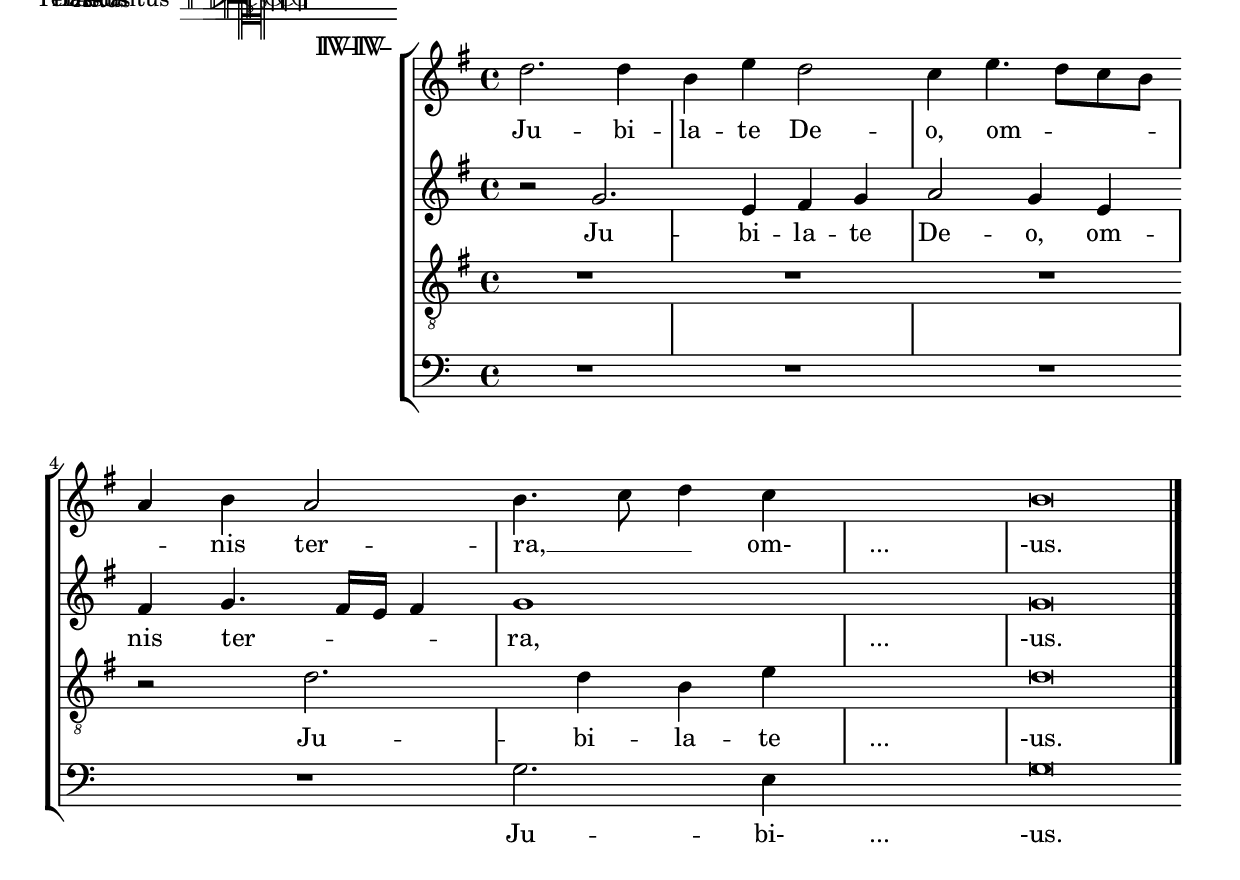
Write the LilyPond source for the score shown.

%% Do not edit this file; it is auto-generated from input/new
%% This file is in the public domain.
\version "2.11.51"
\header {
  lsrtags = "staff-notation,ancient-notation"
  texidoc = "Incipits can be added using the instrument name grob, but
keeping separate the instrument name definition and the incipit definition."
  doctitle = "Incipit"
} % begin verbatim

incipit =
#(define-music-function (parser location incipit-music) (ly:music?)
  #{
    \once \override Staff.InstrumentName #'self-alignment-X = #RIGHT
    \once \override Staff.InstrumentName #'self-alignment-Y = #UP
    \once \override Staff.InstrumentName #'Y-offset = #4
    \once \override Staff.InstrumentName #'padding = #0.3
    \once \override Staff.InstrumentName #'stencil = 
    #(lambda (grob)
       (let* ((instrument-name (ly:grob-property grob 'long-text))
              (layout (ly:output-def-clone (ly:grob-layout grob)))
              (music (make-music 'SequentialMusic
                      'elements (list (make-music 'ContextSpeccedMusic
                                        'context-type 'MensuralStaff
                                        'element (make-music 'PropertySet
                                                   'symbol 'instrumentName
                                                   'value instrument-name))
                                      $incipit-music)))
              (score (ly:make-score music))
              (mm (ly:output-def-lookup layout 'mm))
              (indent (ly:output-def-lookup layout 'indent))
              (width (ly:output-def-lookup layout 'incipit-width))
              (incipit-width (if (number? width)
                                 (* width mm)
                                 (* indent 0.5))))
         (ly:output-def-set-variable! layout 'indent (- indent incipit-width))
         (ly:output-def-set-variable! layout 'line-width indent)
         (ly:output-def-set-variable! layout 'ragged-right #f)
         (ly:output-def-set-variable! layout 'ragged-last #f)
         (ly:output-def-set-variable! layout 'system-count 1)
         (ly:score-add-output-def! score layout)
         (set! (ly:grob-property grob 'long-text)
               (markup #:score score))
         (ly:system-start-text::print grob)))
  #})

%%%%%%%%%%%%%%%%%%%%%%%%%

global = {
  \set Score.skipBars = ##t
  \key g \major
  \time 4/4
  
  %make the staff lines invisible on staves
  \override Staff.BarLine #'transparent = ##t
  % the actual music
  \skip 1*8

  % let finis bar go through all staves
  \override Staff.BarLine #'transparent = ##f

  % finis bar
  \bar "|."
}

discantusIncipit = <<
  \new MensuralVoice = discantusIncipit <<
    \repeat unfold 9 { s1 \noBreak }
    {
      \clef "neomensural-c1"
      \key f \major
      \time 2/2
      c''1.
    }
  >>
  \new Lyrics \lyricsto discantusIncipit { IV- }
>>

discantusNotes = {
  \transpose c' c'' {
    \clef "treble"
    d'2. d'4 |
    b e' d'2 |
    c'4 e'4.( d'8 c' b |
    a4) b a2 |
    b4.( c'8 d'4) c'4 |
    \once \override NoteHead #'transparent = ##t
    c'1 |
    b\breve |
  }
}

discantusLyrics = \lyricmode {
  Ju -- bi -- |
  la -- te De -- |
  o, om --
  nis ter -- |
  ra, __ om- |
  "..." |
  -us. |
}

altusIncipit = <<
  \new MensuralVoice = altusIncipit <<
    \repeat unfold 9 { s1 \noBreak }
    {
      \clef "neomensural-c3"
      \key f \major
      \time 2/2
      r1 f'1.
    }
  >>
  \new Lyrics \lyricsto altusIncipit { IV- }
>>

altusNotes = {
  \transpose c' c'' {
    \clef "treble"
    % two measures
    r2 g2. e4 fis g |
    a2 g4 e |
    fis g4.( fis16 e fis4) |
    g1 |
    \once \override NoteHead #'transparent = ##t
    g1 |
    g\breve |
  }
}

altusLyrics = \lyricmode {
  % two measures
  Ju -- bi -- la -- te |
  De -- o, om -- |
  nis ter -- ra, |
  "..." |
  -us. |
}

tenorIncipit = <<
  \new MensuralVoice = tenorIncipit <<
    \repeat unfold 9 { s1 \noBreak }
    {
      \clef "neomensural-c4"
      \key f \major
      \time 2/2
      r\longa
      r\breve
      r1 c'1.
    }
  >>
  \new Lyrics \lyricsto tenorIncipit { IV- }
>>

tenorNotes = {
  \transpose c' c' {
    \once \override Staff.VerticalAxisGroup #'minimum-Y-extent = #'(-6 . 3)
    \clef "treble_8"
    R1 |
    R1 |
    R1 |
    % two measures
    r2 d'2. d'4 b e' |
    \once \override NoteHead #'transparent = ##t
    e'1 |
    d'\breve |
  }
}

tenorLyrics = \lyricmode {
  % two measures
  Ju -- bi -- la -- te |
  "..." |
  -us. 
}

bassusIncipit = <<
  \new MensuralVoice = bassusIncipit <<
    \repeat unfold 9 { s1 \noBreak }
    {
      \clef "bass"
      \key f \major
      \time 2/2
      %% incipit
      r\maxima
      f1.
    }
  >>
  \new Lyrics \lyricsto bassusIncipit { IV- }
>>

bassusNotes = {
  \transpose c' c' {
    \clef "bass"
    R1 |
    R1 |
    R1 |
    R1 |
    g2. e4 |
    \once \override NoteHead #'transparent = ##t
    e1 |
    g\breve |
  }
}

bassusLyrics = \lyricmode {
  Ju -- bi- |
  "..." |
  -us.
}

\score {
  <<
    \new StaffGroup = choirStaff <<
      \new Voice = "discantusNotes" <<
        \global
        \set Staff.instrumentName = "Discantus"
        \incipit \discantusIncipit
        \discantusNotes
      >>
      \new Lyrics = "discantusLyrics" \lyricsto discantusNotes { \discantusLyrics }
      \new Voice = "altusNotes" <<
        \global
        \set Staff.instrumentName = "Altus"
        \incipit \altusIncipit
        \altusNotes
      >>
      \new Lyrics = "altusLyrics" \lyricsto altusNotes { \altusLyrics }
      \new Voice = "tenorNotes" <<
        \global
        \set Staff.instrumentName = "Tenor"
        \incipit \tenorIncipit
        \tenorNotes
      >>
      \new Lyrics = "tenorLyrics" \lyricsto tenorNotes { \tenorLyrics }
      \new Voice = "bassusNotes" <<
        \set Staff.instrumentName = "Bassus"
        \incipit \bassusIncipit
        \bassusNotes
      >>
    >>
    \new Lyrics = "bassusLyrics" \lyricsto bassusNotes { \bassusLyrics }
    %% Keep the bass lyrics outside of the staff group to avoid bar lines
    %% between the lyrics.
  >>
  \layout {
    \context {
      \Score
      %% no bar lines in staves
      \override BarLine #'transparent = ##t
    }
    %% the next three instructions keep the lyrics between the bar lines
    \context {
      \Lyrics
      \consists "Bar_engraver" 
      \override BarLine #'transparent = ##t
    } 
    \context {
      \StaffGroup
      \consists "Separating_line_group_engraver"
    }
    \context {
      \Voice
      %% no slurs
      \override Slur #'transparent = ##t
      %% Comment in the below "\remove" command to allow line
      %% breaking also at those bar lines where a note overlaps
      %% into the next measure.  The command is commented out in this
      %% short example score, but especially for large scores, you
      %% will typically yield better line breaking and thus improve
      %% overall spacing if you comment in the following command.
      %%\remove "Forbid_line_break_engraver"
    }
    indent=6\cm
    incipit-width = 4\cm
  }
}
